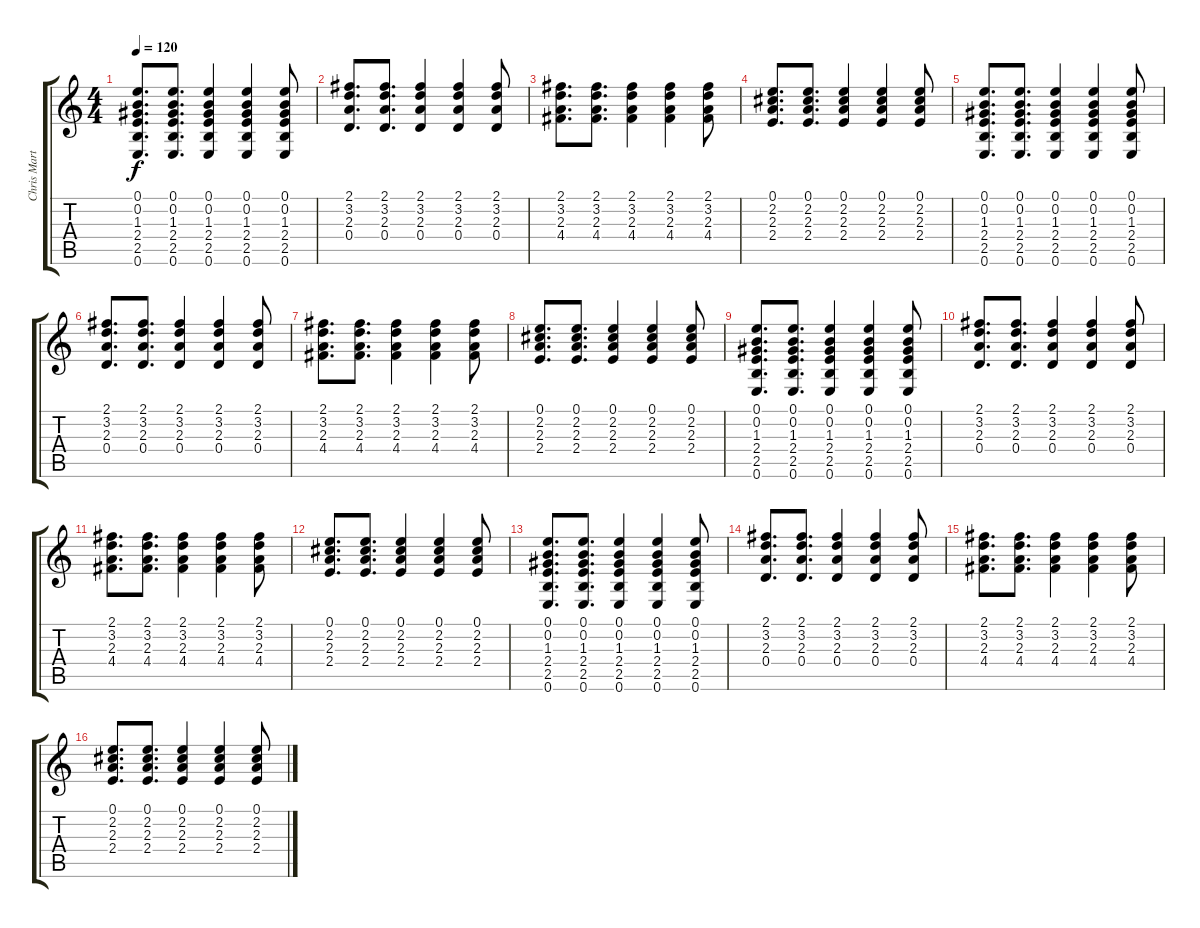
\track ("Chris Martin" "Chris Mart") {instrument acousticguitarsteel}
\staff {score tabs}
\tuning (E4 B3 G3 D3 A2 E2) {hide}
\ts (4 4)
\tempo 120
\clef g2
\ks c
(0.1 0.2 1.3 2.4 2.5 0.6).8{d dy f} (0.1 0.2 1.3 2.4 2.5 0.6).8{d} (0.1 0.2 1.3 2.4 2.5 0.6).4 (0.1 0.2 1.3 2.4 2.5 0.6).4 (0.1 0.2 1.3 2.4 2.5 0.6).8 |
(2.1 3.2 2.3 0.4).8{d} (2.1 3.2 2.3 0.4).8{d} (2.1 3.2 2.3 0.4).4 (2.1 3.2 2.3 0.4).4 (2.1 3.2 2.3 0.4).8 |
(2.1 3.2 2.3 4.4).8{d} (2.1 3.2 2.3 4.4).8{d} (2.1 3.2 2.3 4.4).4 (2.1 3.2 2.3 4.4).4 (2.1 3.2 2.3 4.4).8 |
(0.1 2.2 2.3 2.4).8{d} (0.1 2.2 2.3 2.4).8{d} (0.1 2.2 2.3 2.4).4 (0.1 2.2 2.3 2.4).4 (0.1 2.2 2.3 2.4).8 |
(0.1 0.2 1.3 2.4 2.5 0.6).8{d} (0.1 0.2 1.3 2.4 2.5 0.6).8{d} (0.1 0.2 1.3 2.4 2.5 0.6).4 (0.1 0.2 1.3 2.4 2.5 0.6).4 (0.1 0.2 1.3 2.4 2.5 0.6).8 |
(2.1 3.2 2.3 0.4).8{d} (2.1 3.2 2.3 0.4).8{d} (2.1 3.2 2.3 0.4).4 (2.1 3.2 2.3 0.4).4 (2.1 3.2 2.3 0.4).8 |
(2.1 3.2 2.3 4.4).8{d} (2.1 3.2 2.3 4.4).8{d} (2.1 3.2 2.3 4.4).4 (2.1 3.2 2.3 4.4).4 (2.1 3.2 2.3 4.4).8 |
(0.1 2.2 2.3 2.4).8{d} (0.1 2.2 2.3 2.4).8{d} (0.1 2.2 2.3 2.4).4 (0.1 2.2 2.3 2.4).4 (0.1 2.2 2.3 2.4).8 |
(0.1 0.2 1.3 2.4 2.5 0.6).8{d} (0.1 0.2 1.3 2.4 2.5 0.6).8{d} (0.1 0.2 1.3 2.4 2.5 0.6).4 (0.1 0.2 1.3 2.4 2.5 0.6).4 (0.1 0.2 1.3 2.4 2.5 0.6).8 |
(2.1 3.2 2.3 0.4).8{d} (2.1 3.2 2.3 0.4).8{d} (2.1 3.2 2.3 0.4).4 (2.1 3.2 2.3 0.4).4 (2.1 3.2 2.3 0.4).8 |
(2.1 3.2 2.3 4.4).8{d} (2.1 3.2 2.3 4.4).8{d} (2.1 3.2 2.3 4.4).4 (2.1 3.2 2.3 4.4).4 (2.1 3.2 2.3 4.4).8 |
(0.1 2.2 2.3 2.4).8{d} (0.1 2.2 2.3 2.4).8{d} (0.1 2.2 2.3 2.4).4 (0.1 2.2 2.3 2.4).4 (0.1 2.2 2.3 2.4).8 |
(0.1 0.2 1.3 2.4 2.5 0.6).8{d} (0.1 0.2 1.3 2.4 2.5 0.6).8{d} (0.1 0.2 1.3 2.4 2.5 0.6).4 (0.1 0.2 1.3 2.4 2.5 0.6).4 (0.1 0.2 1.3 2.4 2.5 0.6).8 |
(2.1 3.2 2.3 0.4).8{d} (2.1 3.2 2.3 0.4).8{d} (2.1 3.2 2.3 0.4).4 (2.1 3.2 2.3 0.4).4 (2.1 3.2 2.3 0.4).8 |
(2.1 3.2 2.3 4.4).8{d} (2.1 3.2 2.3 4.4).8{d} (2.1 3.2 2.3 4.4).4 (2.1 3.2 2.3 4.4).4 (2.1 3.2 2.3 4.4).8 |
(0.1 2.2 2.3 2.4).8{d} (0.1 2.2 2.3 2.4).8{d} (0.1 2.2 2.3 2.4).4 (0.1 2.2 2.3 2.4).4 (0.1 2.2 2.3 2.4).8
